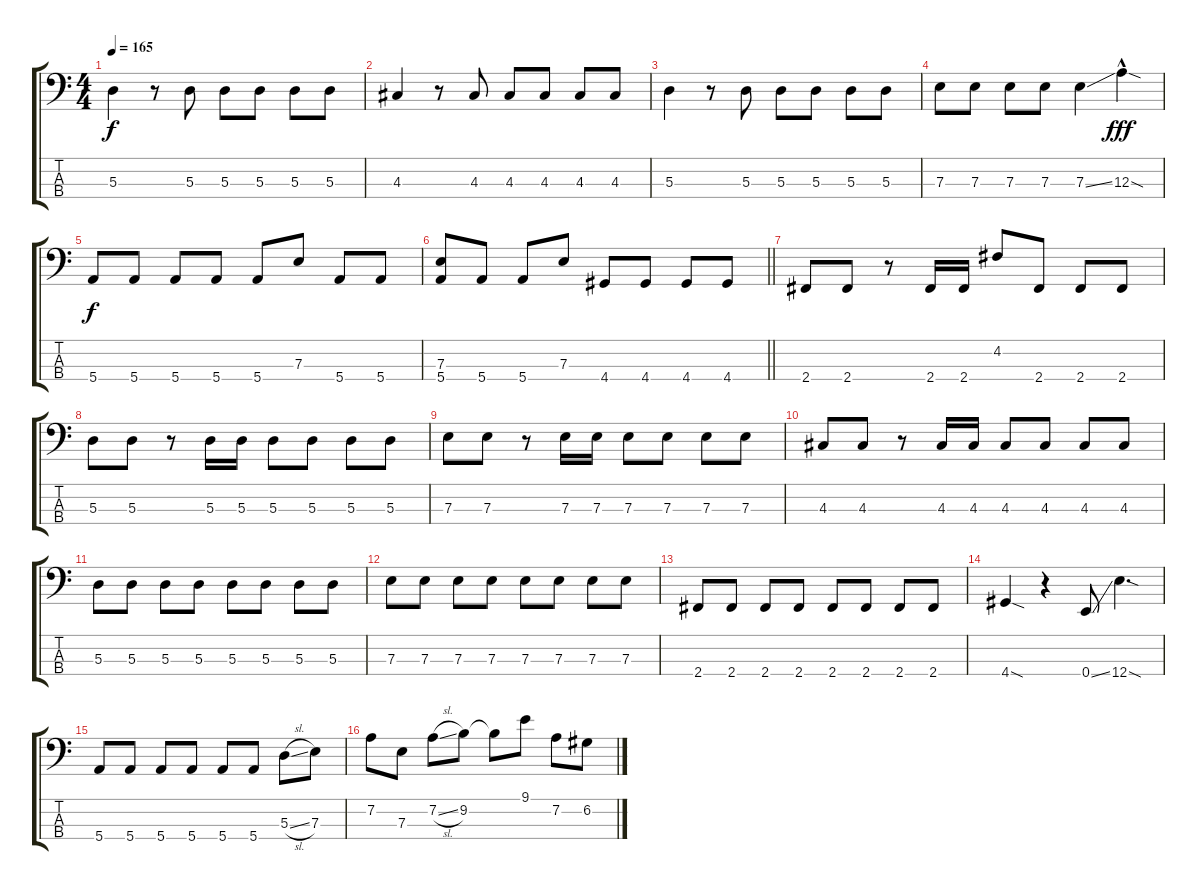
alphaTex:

\track "" {instrument electricbassfinger}
\staff {score tabs}
\tuning (G2 D2 A1 E1) {hide}
\ts (4 4)
\tempo 165
\clef f4
\ks c
5.3.4{dy f} r.8 5.3.8 5.3.8 5.3.8 5.3.8 5.3.8 |
4.3.4 r.8 4.3.8 4.3.8 4.3.8 4.3.8 4.3.8 |
5.3.4 r.8 5.3.8 5.3.8 5.3.8 5.3.8 5.3.8 |
7.3.8 7.3.8 7.3.8 7.3.8 7.3{ss}.4 12.3{sod hac}.4{dy fff} |
5.4.8{dy f} 5.4.8 5.4.8 5.4.8 5.4.8 7.3.8 5.4.8 5.4.8 |
\barLineRight lightlight
(7.3 5.4).8 5.4.8 5.4.8 7.3.8 4.4.8 4.4.8 4.4.8 4.4.8 |
2.4.8 2.4.8 r.8 2.4.16 2.4.16 4.2.8 2.4.8 2.4.8 2.4.8 |
5.3.8 5.3.8 r.8 5.3.16 5.3.16 5.3.8 5.3.8 5.3.8 5.3.8 |
7.3.8 7.3.8 r.8 7.3.16 7.3.16 7.3.8 7.3.8 7.3.8 7.3.8 |
4.3.8 4.3.8 r.8 4.3.16 4.3.16 4.3.8 4.3.8 4.3.8 4.3.8 |
5.3.8 5.3.8 5.3.8 5.3.8 5.3.8 5.3.8 5.3.8 5.3.8 |
7.3.8 7.3.8 7.3.8 7.3.8 7.3.8 7.3.8 7.3.8 7.3.8 |
2.4.8 2.4.8 2.4.8 2.4.8 2.4.8 2.4.8 2.4.8 2.4.8 |
4.4{sod}.4 r.4 0.4{ss}.8 12.4{sod}.4{d} |
5.4.8 5.4.8 5.4.8 5.4.8 5.4.8 5.4.8 5.3{sl}.8 7.3.8 |
7.2.8 7.3.8 7.2{sl}.8 9.2.8 9.2{t}.8 9.1.8 7.2.8 6.2.8
